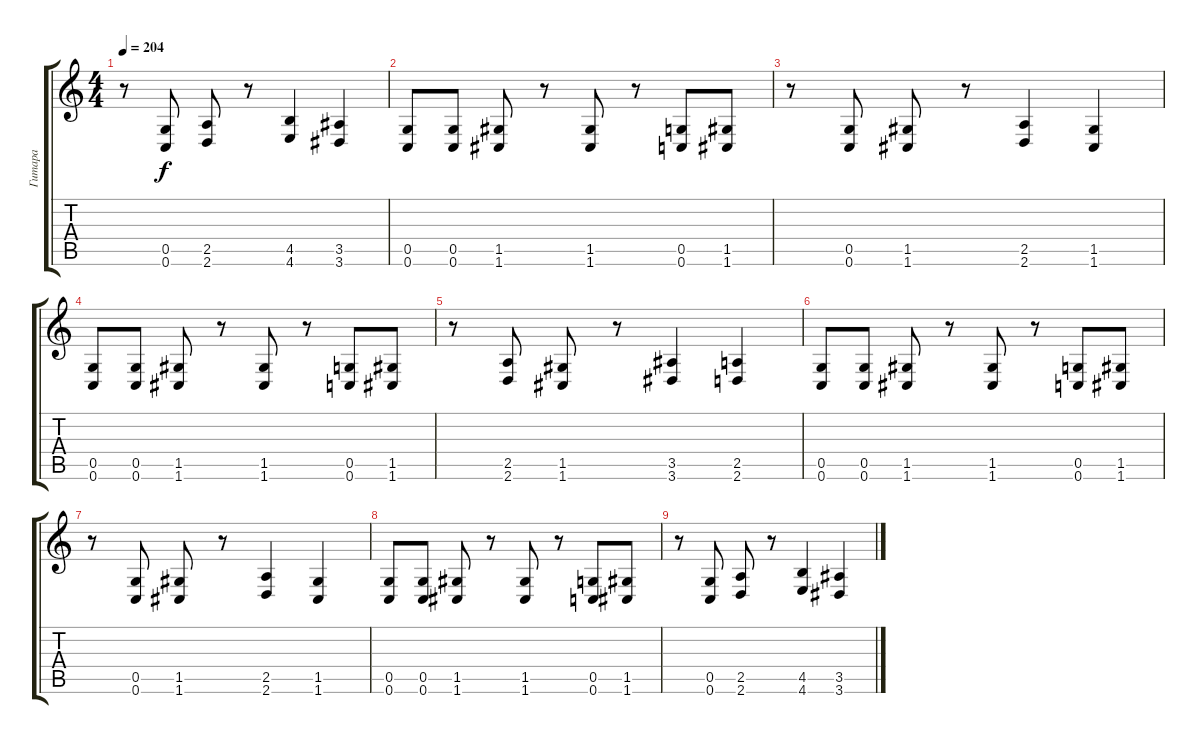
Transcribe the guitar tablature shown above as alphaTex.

\track ("Гитара" "Гитара") {instrument overdrivenguitar}
\staff {score tabs}
\tuning (D4 A3 F3 C3 G2 C2) {hide}
\ts (4 4)
\tempo 204
\clef g2
\ks c
r.8{dy f} (0.5 0.6).8 (2.5 2.6).8 r.8 (4.5 4.6).4 (3.5 3.6).4 |
(0.5 0.6).8 (0.5 0.6).8 (1.5 1.6).8 r.8 (1.5 1.6).8 r.8 (0.5 0.6).8 (1.5 1.6).8 |
r.8 (0.5 0.6).8 (1.5 1.6).8 r.8 (2.5 2.6).4 (1.5 1.6).4 |
(0.5 0.6).8 (0.5 0.6).8 (1.5 1.6).8 r.8 (1.5 1.6).8 r.8 (0.5 0.6).8 (1.5 1.6).8 |
r.8 (2.5 2.6).8 (1.5 1.6).8 r.8 (3.5 3.6).4 (2.5 2.6).4 |
(0.5 0.6).8 (0.5 0.6).8 (1.5 1.6).8 r.8 (1.5 1.6).8 r.8 (0.5 0.6).8 (1.5 1.6).8 |
r.8 (0.5 0.6).8 (1.5 1.6).8 r.8 (2.5 2.6).4 (1.5 1.6).4 |
(0.5 0.6).8 (0.5 0.6).8 (1.5 1.6).8 r.8 (1.5 1.6).8 r.8 (0.5 0.6).8 (1.5 1.6).8 |
r.8 (0.5 0.6).8 (2.5 2.6).8 r.8 (4.5 4.6).4 (3.5 3.6).4
